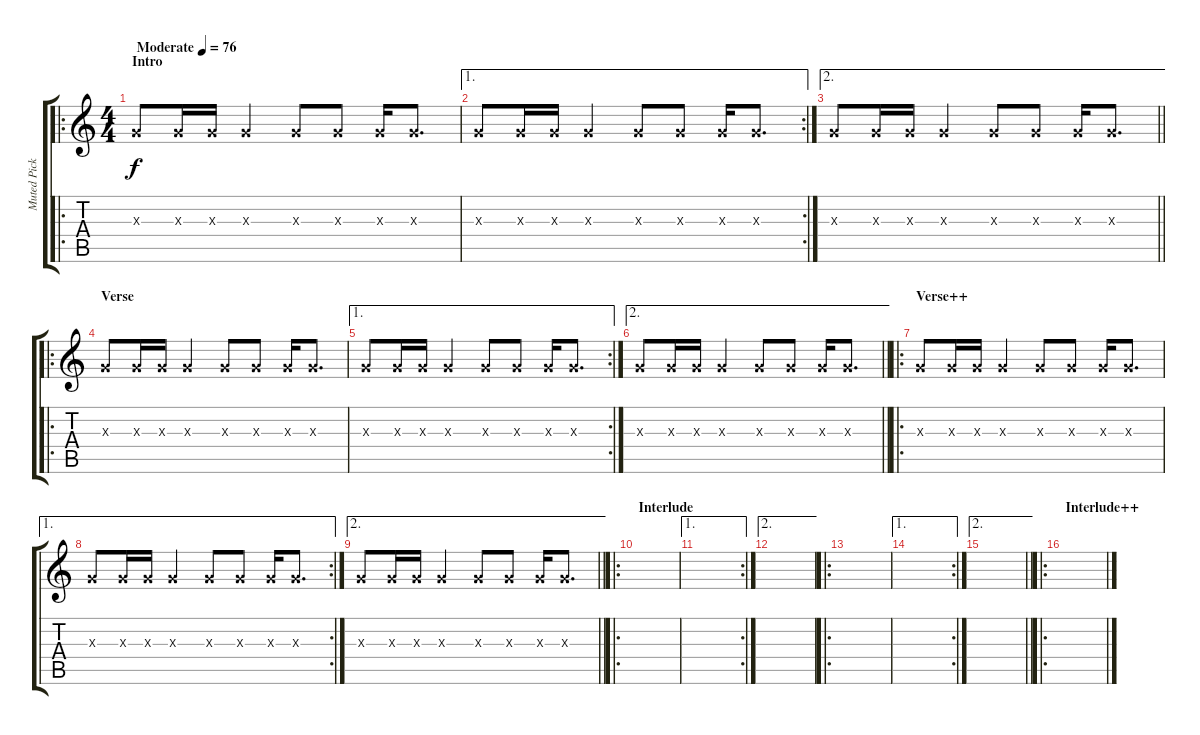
\track ("Muted Picking" "Muted Pick") {instrument guitarharmonics}
\staff {score tabs}
\tuning (E4 B3 G3 D3 A2 E2) {hide}
\ro
\ts (4 4)
\section ("" "Intro")
\tempo (76 "Moderate")
\clef g2
\ks c
0.3{x}.8{dy f instrument guitarharmonics} 0.3{x}.16 0.3{x}.16 0.3{x}.4 0.3{x}.8 0.3{x}.8 0.3{x}.16 0.3{x}.8{d} |
\ae 1
\rc 2
0.3{x}.8 0.3{x}.16 0.3{x}.16 0.3{x}.4 0.3{x}.8 0.3{x}.8 0.3{x}.16 0.3{x}.8{d} |
\ae 2
\barLineRight lightlight
0.3{x}.8 0.3{x}.16 0.3{x}.16 0.3{x}.4 0.3{x}.8 0.3{x}.8 0.3{x}.16 0.3{x}.8{d} |
\ro
\section ("" "Verse")
0.3{x}.8 0.3{x}.16 0.3{x}.16 0.3{x}.4 0.3{x}.8 0.3{x}.8 0.3{x}.16 0.3{x}.8{d} |
\ae 1
\rc 2
0.3{x}.8 0.3{x}.16 0.3{x}.16 0.3{x}.4 0.3{x}.8 0.3{x}.8 0.3{x}.16 0.3{x}.8{d} |
\ae 2
\barLineRight lightlight
0.3{x}.8 0.3{x}.16 0.3{x}.16 0.3{x}.4 0.3{x}.8 0.3{x}.8 0.3{x}.16 0.3{x}.8{d} |
\ro
\section ("" "Verse++")
0.3{x}.8 0.3{x}.16 0.3{x}.16 0.3{x}.4 0.3{x}.8 0.3{x}.8 0.3{x}.16 0.3{x}.8{d} |
\ae 1
\rc 2
0.3{x}.8 0.3{x}.16 0.3{x}.16 0.3{x}.4 0.3{x}.8 0.3{x}.8 0.3{x}.16 0.3{x}.8{d} |
\ae 2
\barLineRight lightlight
0.3{x}.8 0.3{x}.16 0.3{x}.16 0.3{x}.4 0.3{x}.8 0.3{x}.8 0.3{x}.16 0.3{x}.8{d} |
\ro
\section ("" "Interlude")
|
\ae 1
\rc 2
|
\ae 2
|
\ro
|
\ae 1
\rc 2
|
\ae 2
\barLineRight lightlight
|
\ro
\section ("" "Interlude++")
